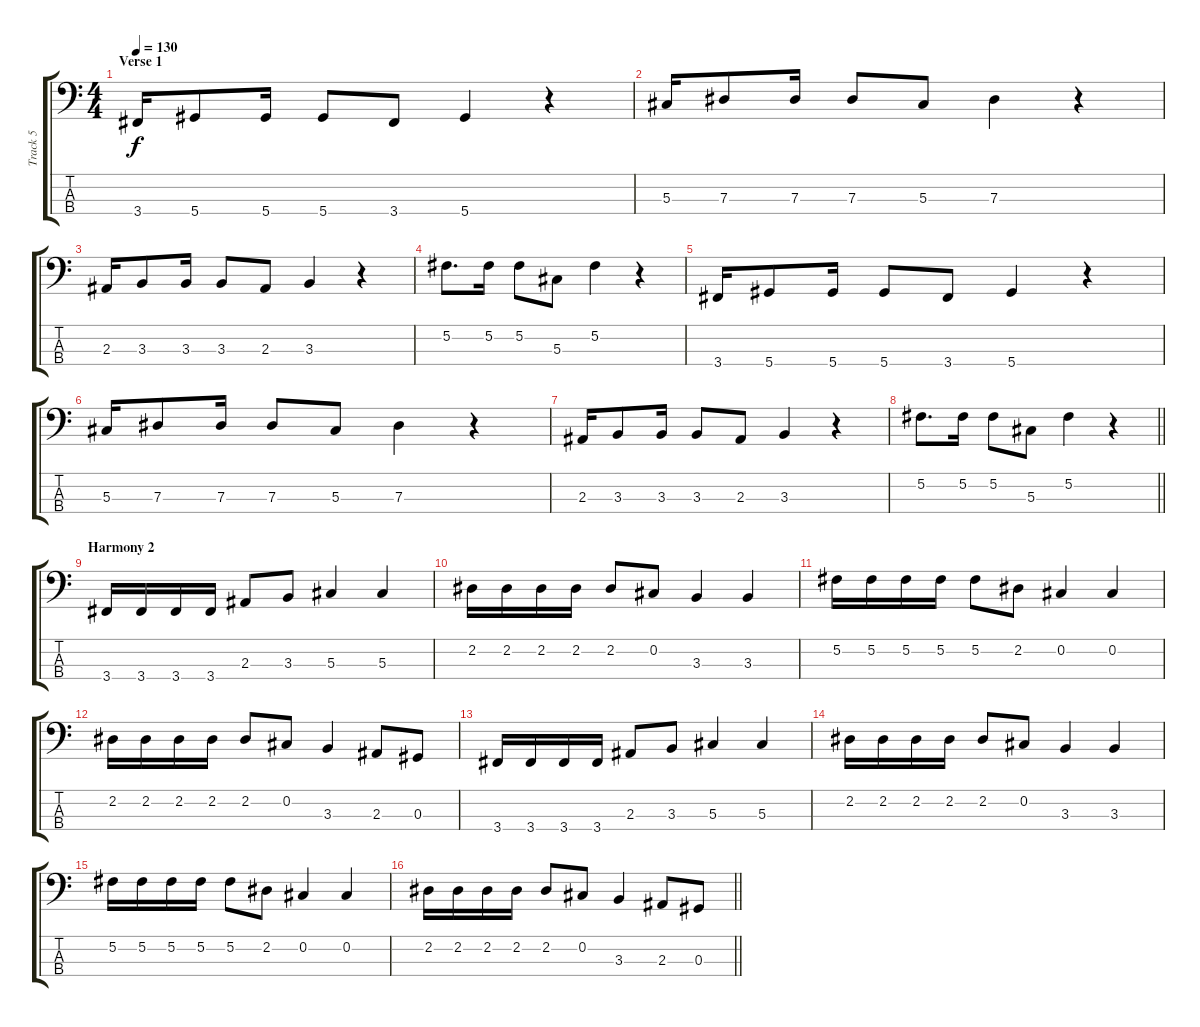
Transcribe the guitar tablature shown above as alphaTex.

\track ("Track 5" "Track 5") {instrument electricbasspick}
\staff {score tabs}
\tuning (Gb2 Db2 Ab1 Eb1) {hide}
\ts (4 4)
\section ("" "Verse 1")
\tempo 130
\clef f4
\ks c
3.4.16{dy f} 5.4.8 5.4.16 5.4.8 3.4.8 5.4.4 r.4 |
5.3.16 7.3.8 7.3.16 7.3.8 5.3.8 7.3.4 r.4 |
2.3.16 3.3.8 3.3.16 3.3.8 2.3.8 3.3.4 r.4 |
5.2.8{d} 5.2.16 5.2.8 5.3.8 5.2.4 r.4 |
3.4.16 5.4.8 5.4.16 5.4.8 3.4.8 5.4.4 r.4 |
5.3.16 7.3.8 7.3.16 7.3.8 5.3.8 7.3.4 r.4 |
2.3.16 3.3.8 3.3.16 3.3.8 2.3.8 3.3.4 r.4 |
\barLineRight lightlight
5.2.8{d} 5.2.16 5.2.8 5.3.8 5.2.4 r.4 |
\section ("" "Harmony 2")
3.4.16 3.4.16 3.4.16 3.4.16 2.3.8 3.3.8 5.3.4 5.3.4 |
2.2.16 2.2.16 2.2.16 2.2.16 2.2.8 0.2.8 3.3.4 3.3.4 |
5.2.16 5.2.16 5.2.16 5.2.16 5.2.8 2.2.8 0.2.4 0.2.4 |
2.2.16 2.2.16 2.2.16 2.2.16 2.2.8 0.2.8 3.3.4 2.3.8 0.3.8 |
3.4.16 3.4.16 3.4.16 3.4.16 2.3.8 3.3.8 5.3.4 5.3.4 |
2.2.16 2.2.16 2.2.16 2.2.16 2.2.8 0.2.8 3.3.4 3.3.4 |
5.2.16 5.2.16 5.2.16 5.2.16 5.2.8 2.2.8 0.2.4 0.2.4 |
\barLineRight lightlight
2.2.16 2.2.16 2.2.16 2.2.16 2.2.8 0.2.8 3.3.4 2.3.8 0.3.8
